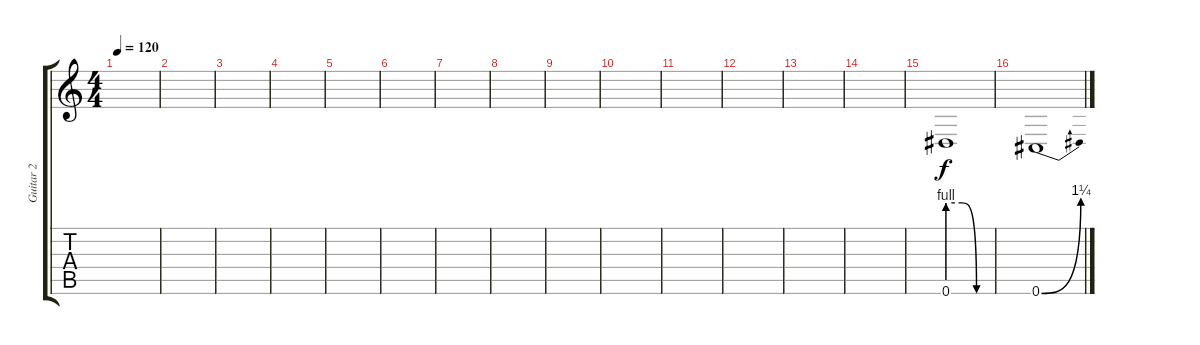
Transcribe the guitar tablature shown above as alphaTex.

\track ("Guitar 2" "Guitar 2") {instrument distortionguitar}
\staff {score tabs}
\tuning (Db4 Ab3 E3 B2 Gb2 Db2) {hide}
\ts (4 4)
\tempo 120
\clef g2
\ks c
|
|
|
|
|
|
|
|
|
|
|
|
|
|
0.6{be (custom 0 4 20 4 40 0 60 0)}.1 |
0.6{be (bend 0 0 60 5)}.1
